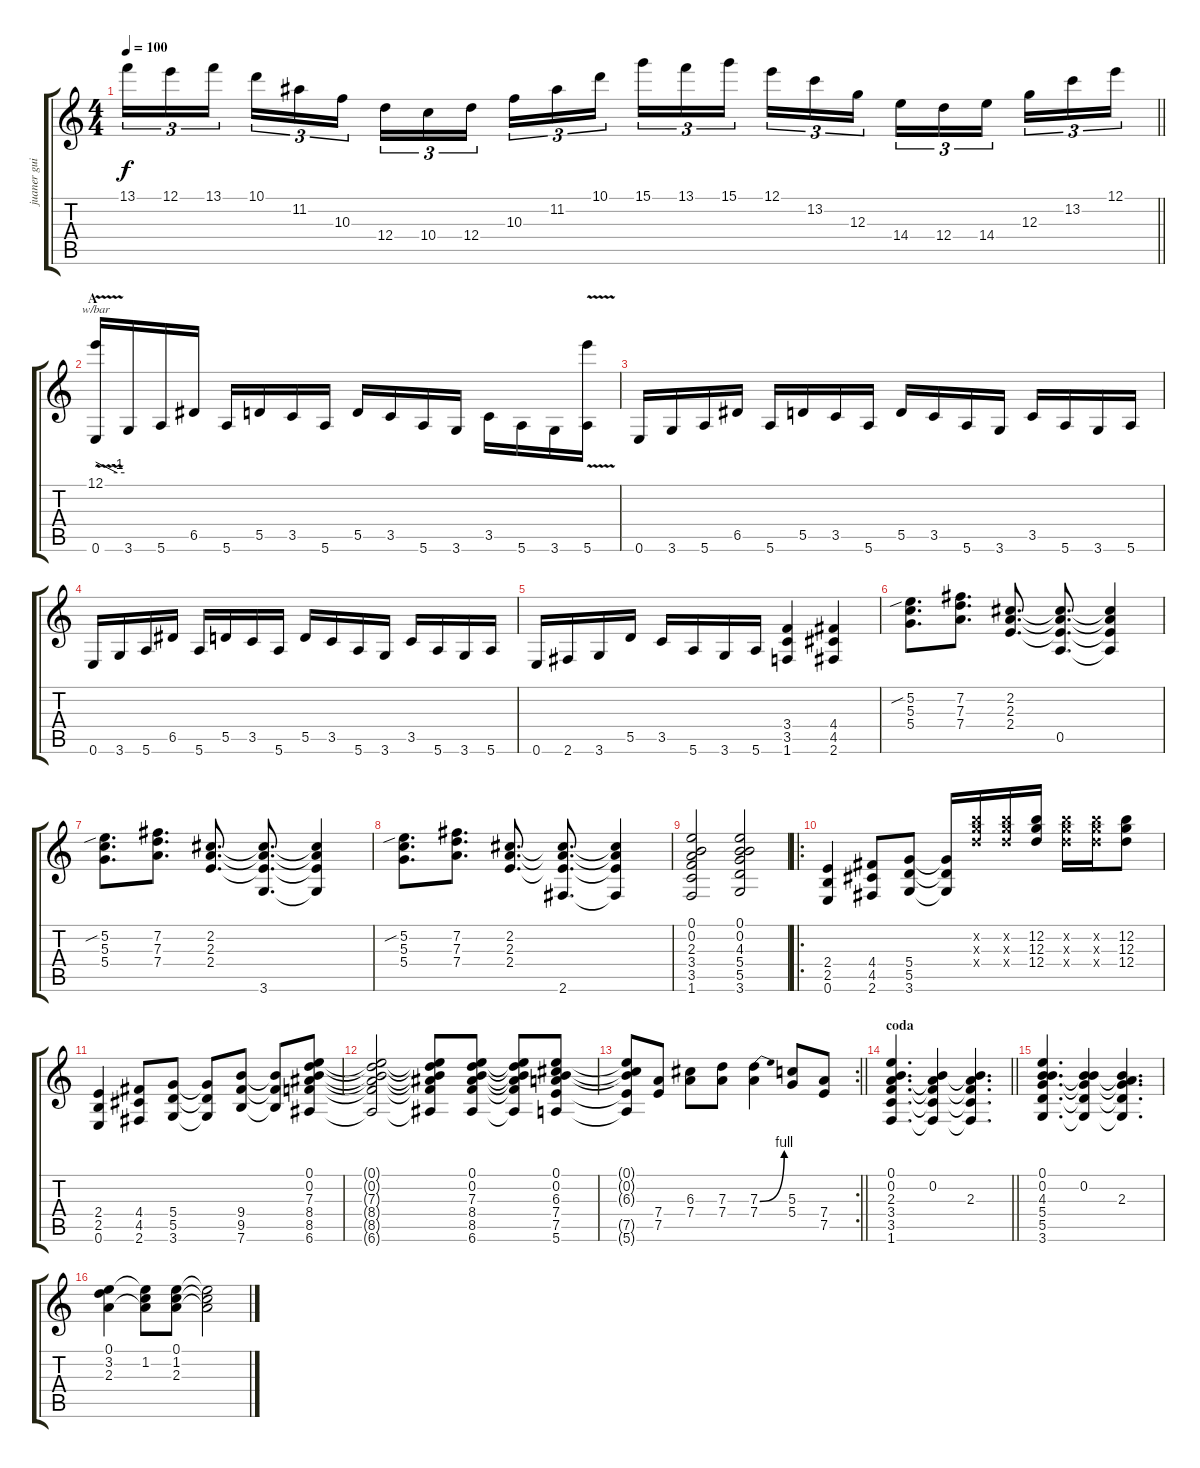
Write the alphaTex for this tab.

\track ("juaner guitar" "juaner gui") {instrument distortionguitar}
\staff {score tabs}
\tuning (E4 B3 G3 D3 A2 E2) {hide}
\ts (4 4)
\tempo 100
\clef g2
\barLineRight lightlight
\ks c
13.1.16{tu (3 2) dy f} 12.1.16{tu (3 2)} 13.1.16{tu (3 2) beam splitsecondary} 10.1.16{tu (3 2)} 11.2.16{tu (3 2)} 10.3.16{tu (3 2)} 12.4.16{tu (3 2)} 10.4.16{tu (3 2)} 12.4.16{tu (3 2) beam splitsecondary} 10.3.16{tu (3 2)} 11.2.16{tu (3 2)} 10.1.16{tu (3 2)} 15.1.16{tu (3 2)} 13.1.16{tu (3 2)} 15.1.16{tu (3 2) beam splitsecondary} 12.1.16{tu (3 2)} 13.2.16{tu (3 2)} 12.3.16{tu (3 2)} 14.4.16{tu (3 2)} 12.4.16{tu (3 2)} 14.4.16{tu (3 2) beam splitsecondary} 12.3.16{tu (3 2)} 13.2.16{tu (3 2)} 12.1.16{tu (3 2)} |
\section ("" "A")
(12.1{v} 0.6).16{tbe (custom default 0 0 45 -4 60 -4)} 3.6.16 5.6.16 6.5.16 5.6.16 5.5.16 3.5.16 5.6.16 5.5.16 3.5.16 5.6.16 3.6.16 3.5.16 5.6.16 3.6.16 (12.1{t} 5.6).16 |
0.6.16 3.6.16 5.6.16 6.5.16 5.6.16 5.5.16 3.5.16 5.6.16 5.5.16 3.5.16 5.6.16 3.6.16 3.5.16 5.6.16 3.6.16 5.6.16 |
0.6.16 3.6.16 5.6.16 6.5.16 5.6.16 5.5.16 3.5.16 5.6.16 5.5.16 3.5.16 5.6.16 3.6.16 3.5.16 5.6.16 3.6.16 5.6.16 |
0.6.16 2.6.16 3.6.16 5.5.16 3.5.16 5.6.16 3.6.16 5.6.16 (3.4 3.5 1.6).4 (4.4 4.5 2.6).4 |
(5.2{sib} 5.3 5.4).8{d} (7.2 7.3 7.4).8{d} (2.2 2.3 2.4).8{d} (2.2{t} 2.3{t} 2.4{t} 0.5).8{d} (2.2{t} 2.3{t} 2.4{t} 0.5{t}).4 |
(5.2{sib} 5.3 5.4).8{d} (7.2 7.3 7.4).8{d} (2.2 2.3 2.4).8{d} (2.2{t} 2.3{t} 2.4{t} 3.6).8{d} (2.2{t} 2.3{t} 2.4{t} 3.6{t}).4 |
(5.2{sib} 5.3 5.4).8{d} (7.2 7.3 7.4).8{d} (2.2 2.3 2.4).8{d} (2.2{t} 2.3{t} 2.4{t} 2.6).8{d} (2.2{t} 2.3{t} 2.4{t} 2.6{t}).4 |
(0.1 0.2 2.3 3.4 3.5 1.6).2 (0.1 0.2 4.3 5.4 5.5 3.6).2 |
\ro
(2.4 2.5 0.6).4 (4.4 4.5 2.6).8 (5.4 5.5 3.6).8 (5.4{t} 5.5{t} 3.6{t}).16 (12.2{x} 12.3{x} 12.4{x}).16 (12.2{x} 12.3{x} 12.4{x}).16 (12.2 12.3 12.4).16 (12.2{x} 12.3{x} 12.4{x}).16 (12.2{x} 12.3{x} 12.4{x}).16 (12.2 12.3 12.4).8 |
(2.4 2.5 0.6).4 (4.4 4.5 2.6).8 (5.4 5.5 3.6).8 (5.4{t} 5.5{t} 3.6{t}).8 (9.4 9.5 7.6).8 (9.4{t} 9.5{t} 7.6{t}).8 (0.1 0.2 7.3 8.4 8.5 6.6).8 |
(0.1{t} 0.2{t} 7.3{t} 8.4{t} 8.5{t} 6.6{t}).2 (0.1{t} 0.2{t} 7.3{t} 8.4{t} 8.5{t} 6.6{t}).8 (0.1 0.2 7.3 8.4 8.5 6.6).8 (0.1{t} 0.2{t} 7.3{t} 8.4{t} 8.5{t} 6.6{t}).8 (0.1 0.2 6.3 7.4 7.5 5.6).8 |
\rc 2
\barLineRight lightlight
(0.1{t} 0.2{t} 6.3{t} 7.5{t} 5.6{t}).8 (7.4 7.5).8 (6.3 7.4).8 (7.3 7.4).8 (7.3{be (bend 0 0 60 4)} 7.4).4 (5.3 5.4).8 (7.4 7.5).8 |
\section ("" "coda")
\barLineRight lightlight
(0.1 0.2 2.3 3.4 3.5 1.6).4{d} (0.2 2.3{t} 3.4{t} 3.5{t} 1.6{t}).4 (0.2{t} 2.3 3.4{t} 3.5{t} 1.6{t}).4{d} |
\section ("" "")
(0.1 0.2 4.3 5.4 5.5 3.6).4{d} (0.2 4.3{t} 5.4{t} 5.5{t} 3.6{t}).4 (0.2{t} 2.3 5.4{t} 5.5{t} 3.6{t}).4{d} |
(0.1 3.2 2.3).4 (0.1{t} 1.2 2.3{t}).8 (0.1 1.2 2.3).8 (0.1{t} 1.2{t} 2.3{t}).2
